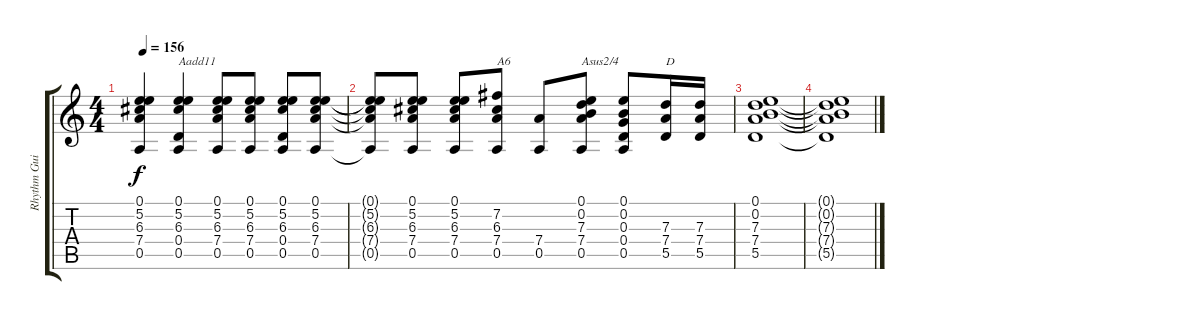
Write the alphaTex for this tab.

\track ("Rhythm Guitar" "Rhythm Gui") {instrument electricguitarjazz}
\staff {score tabs}
\tuning (E4 B3 G3 D3 A2 E2) {hide}
\ts (4 4)
\tempo 156
\clef g2
\ks c
(0.1 5.2 6.3 7.4 0.5).4{dy f} (0.1 5.2 6.3 0.4 0.5).4{txt "Aadd11"} (0.1 5.2 6.3 7.4 0.5).8 (0.1 5.2 6.3 7.4 0.5).8 (0.1 5.2 6.3 0.4 0.5).8 (0.1 5.2 6.3 7.4 0.5).8 |
(0.1{t} 5.2{t} 6.3{t} 7.4{t} 0.5{t}).8 (0.1 5.2 6.3 7.4 0.5).8 (0.1 5.2 6.3 7.4 0.5).8 (7.2 6.3 7.4 0.5).8{txt "A6"} (7.4 0.5).8 (0.1 0.2 7.3 7.4 0.5).8{txt "Asus2/4"} (0.1 0.2 0.3 0.4 0.5).8 (7.3 7.4 5.5).16{txt "D"} (7.3 7.4 5.5).16 |
(0.1 0.2 7.3 7.4 5.5).1 |
(0.1{t} 0.2{t} 7.3{t} 7.4{t} 5.5{t}).1
